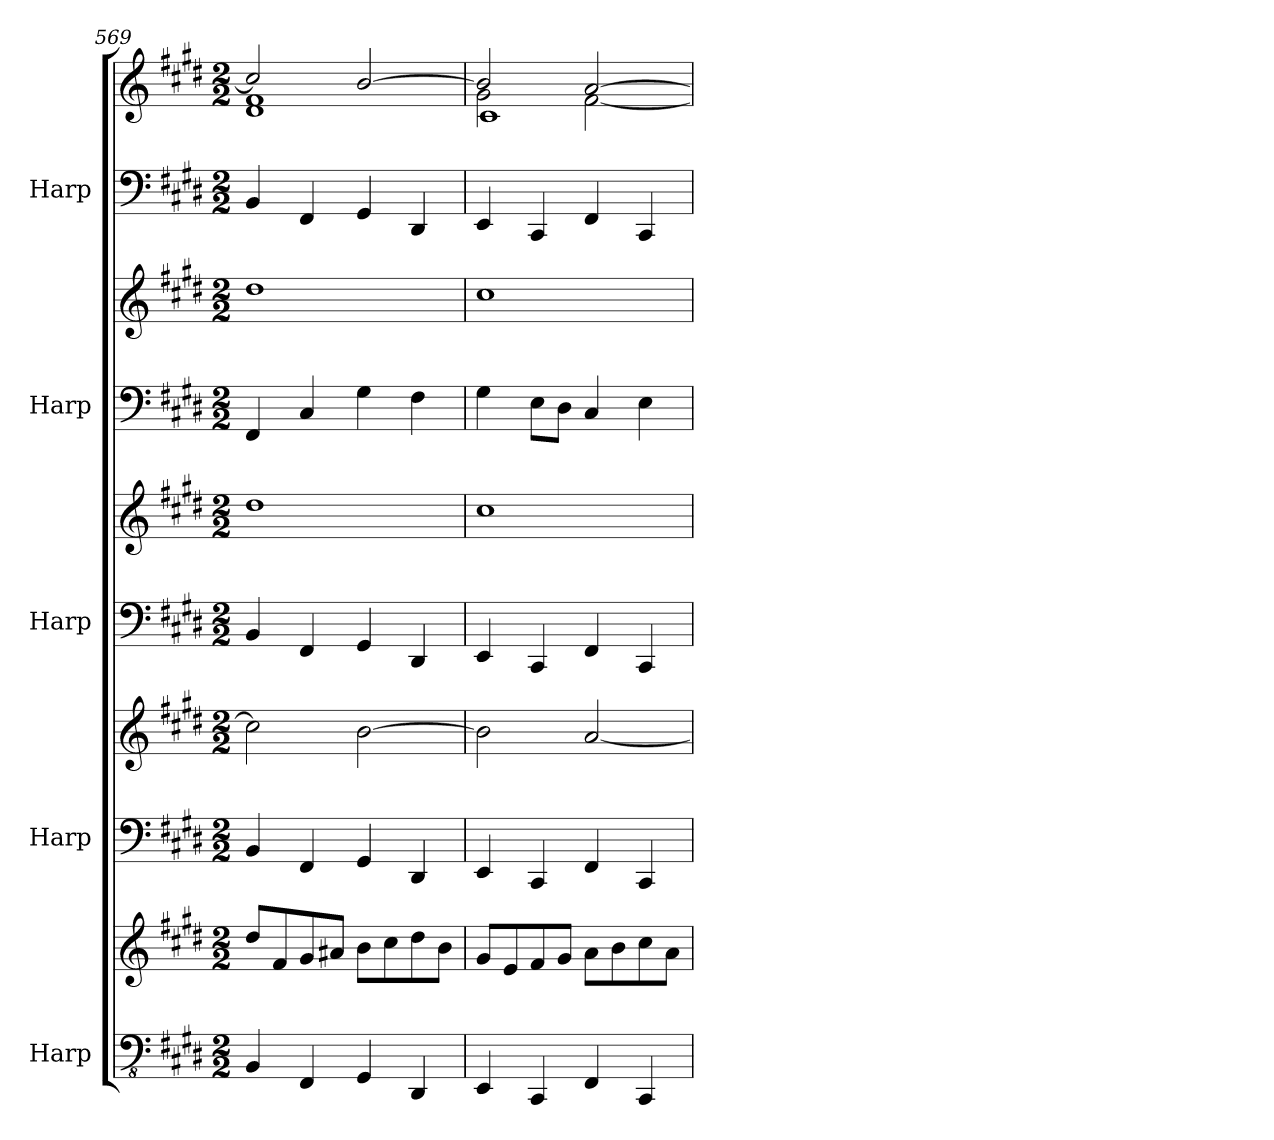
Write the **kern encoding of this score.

**kern	**kern	**kern	**kern	**kern	**kern	**kern	**kern	**kern	**kern
*part5	*part5	*part4	*part4	*part3	*part3	*part2	*part2	*part1	*part1
*staff10	*staff9	*staff8	*staff7	*staff6	*staff5	*staff4	*staff3	*staff2	*staff1
*I"Harp	*	*I"Harp	*	*I"Harp	*	*I"Harp	*	*I"Harp	*
*I'Hp	*	*I'Hp	*	*I'Hp	*	*I'Hp	*	*I'Hp	*
*clefFv4	*clefG2	*clefF4	*clefG2	*clefF4	*clefG2	*clefF4	*clefG2	*clefF4	*clefG2
*k[f#c#g#d#]	*k[f#c#g#d#]	*k[f#c#g#d#]	*k[f#c#g#d#]	*k[f#c#g#d#]	*k[f#c#g#d#]	*k[f#c#g#d#]	*k[f#c#g#d#]	*k[f#c#g#d#]	*k[f#c#g#d#]
*M2/2	*M2/2	*M2/2	*M2/2	*M2/2	*M2/2	*M2/2	*M2/2	*M2/2	*M2/2
=569	=569	=569	=569	=569	=569	=569	=569	=569	=569
*	*	*	*	*	*	*	*	*	*^
4BBB/	8dd#/L	4BB/	2cc#\]	4BB/	1dd#	4FF#/	1dd#	4BB/	2cc#/]	1d# 1f#
.	8f#/	.	.	.	.	.	.	.	.	.
4FFF#/	8g#/	4FF#/	.	4FF#/	.	4C#/	.	4FF#/	.	.
.	8a#X/J	.	.	.	.	.	.	.	.	.
4GGG#/	8b\L	4GG#/	[2b\	4GG#/	.	4G#\	.	4GG#/	[2b/	.
.	8cc#\	.	.	.	.	.	.	.	.	.
4DDD#/	8dd#\	4DD#/	.	4DD#/	.	4F#\	.	4DD#/	.	.
.	8b\J	.	.	.	.	.	.	.	.	.
=570	=570	=570	=570	=570	=570	=570	=570	=570	=570	=570
*	*	*	*	*	*	*	*	*	*	*^
4EEE/	8g#/L	4EE/	2b\]	4EE/	1cc#	4G#\	1cc#	4EE/	2b/]	2g#\	1c#
.	8e/	.	.	.	.	.	.	.	.	.	.
4CCC#/	8f#/	4CC#/	.	4CC#/	.	8E\L	.	4CC#/	.	.	.
.	8g#/J	.	.	.	.	8D#\J	.	.	.	.	.
4FFF#/	8a\L	4FF#/	[2a/	4FF#/	.	4C#/	.	4FF#/	[2a/	[2f#\	.
.	8b\	.	.	.	.	.	.	.	.	.	.
4CCC#/	8cc#\	4CC#/	.	4CC#/	.	4E\	.	4CC#/	.	.	.
.	8a\J	.	.	.	.	.	.	.	.	.	.
*	*	*	*	*	*	*	*	*	*v	*v	*v
=	=	=	=	=	=	=	=	=	=
*-	*-	*-	*-	*-	*-	*-	*-	*-	*-
